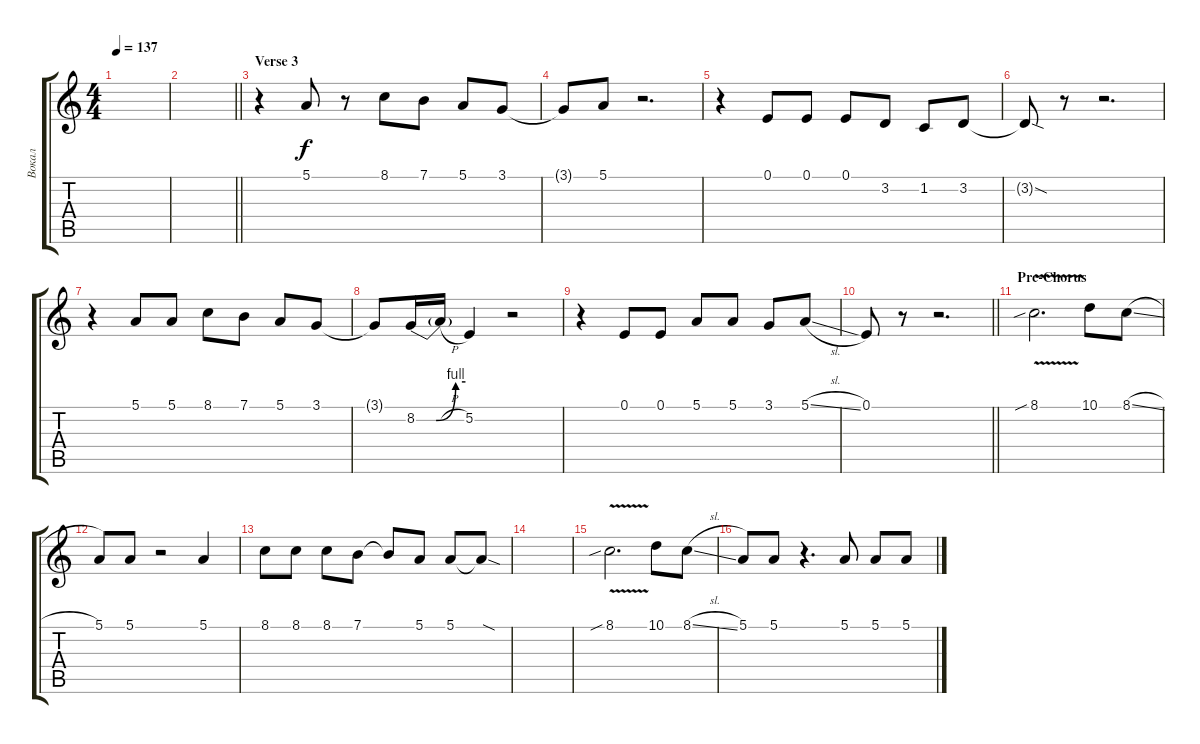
\track ("Вокал" "Вокал") {instrument trumpet}
\staff {score tabs}
\tuning (E4 B3 G3 D3 A2 E2) {hide}
\ts (4 4)
\tempo 137
\clef g2
\ks aminor
|
\barLineRight lightlight
|
\section ("" "Verse 3")
r.4 5.1.8 r.8 8.1.8 7.1.8 5.1.8 3.1.8 |
3.1{t}.8 5.1.8 r.2{d} |
r.4 0.1.8 0.1.8 0.1.8 3.2.8 1.2.8 3.2.8 |
3.2{sod t}.8 r.8 r.2{d} |
r.4 5.1.8 5.1.8 8.1.8 7.1.8 5.1.8 3.1.8 |
3.1{t}.8 8.2{be (custom 0 0 24 0 48 4 60 4)}.16 8.2{h t}.16 5.2.4 r.2 |
r.4 0.1.8 0.1.8 5.1.8 5.1.8 3.1.8 5.1{sl}.8 |
\barLineRight lightlight
0.1.8 r.8 r.2{d} |
\section ("" "Pre-Chorus")
8.1{v sib}.2{d} 10.1.8 8.1{sl}.8 |
5.1.8 5.1.8 r.2 5.1.4 |
8.1.8 8.1.8 8.1.8 7.1.8 7.1{t}.8 5.1.8 5.1.8 5.1{sod t}.8 |
|
8.1{v sib}.2{d} 10.1.8 8.1{sl}.8 |
5.1.8 5.1.8 r.4{d} 5.1.8 5.1.8 5.1.8
